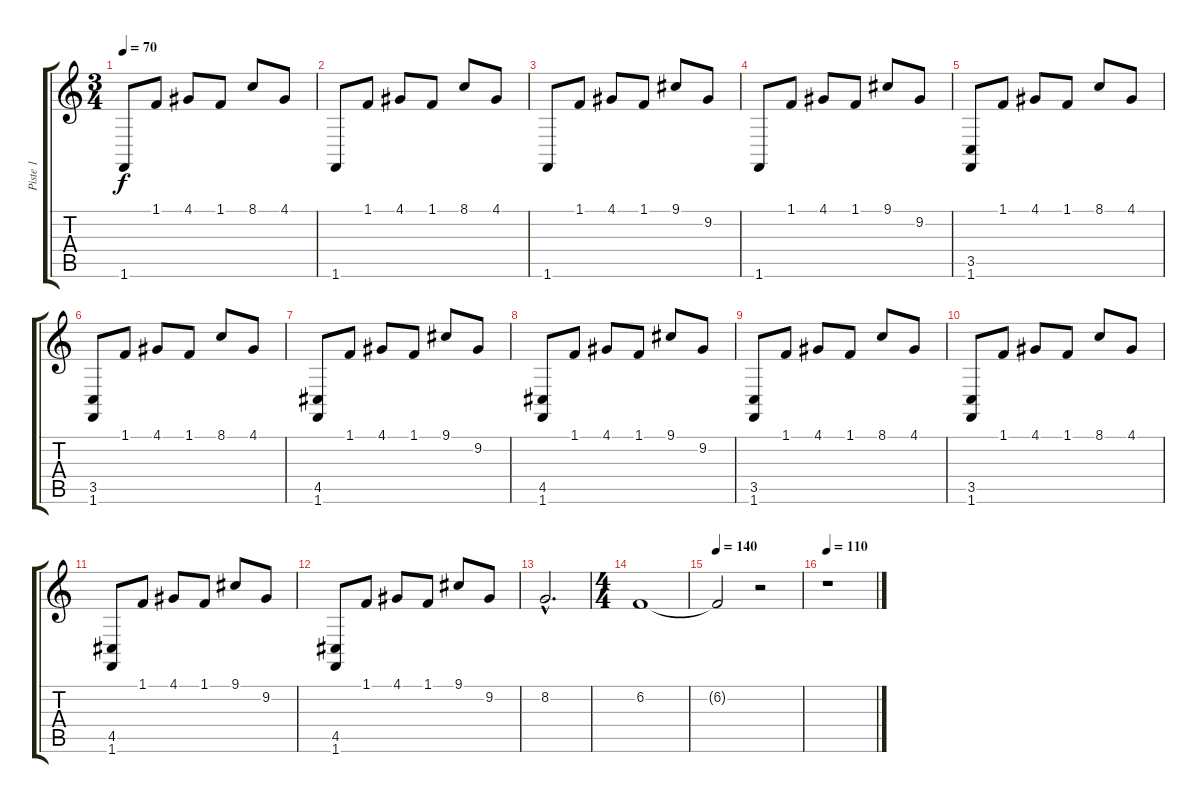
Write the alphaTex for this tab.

\track ("Piste 1" "Piste 1") {instrument brightacousticpiano}
\staff {score tabs}
\tuning (E4 B3 G3 D3 A2 E2) {hide}
\ts (3 4)
\tempo 70
\clef g2
\ks c
1.6.8{dy f instrument brightacousticpiano} 1.1.8 4.1.8 1.1.8 8.1.8 4.1.8 |
1.6.8 1.1.8 4.1.8 1.1.8 8.1.8 4.1.8 |
1.6.8 1.1.8 4.1.8 1.1.8 9.1.8 9.2.8 |
1.6.8 1.1.8 4.1.8 1.1.8 9.1.8 9.2.8 |
(3.5 1.6).8 1.1.8 4.1.8 1.1.8 8.1.8 4.1.8 |
(3.5 1.6).8 1.1.8 4.1.8 1.1.8 8.1.8 4.1.8 |
(4.5 1.6).8 1.1.8 4.1.8 1.1.8 9.1.8 9.2.8 |
(4.5 1.6).8 1.1.8 4.1.8 1.1.8 9.1.8 9.2.8 |
(3.5 1.6).8{volume 13} 1.1.8{volume 13} 4.1.8{volume 14} 1.1.8{volume 14} 8.1.8{volume 14} 4.1.8{volume 14} |
(3.5 1.6).8{volume 14} 1.1.8{volume 14} 4.1.8{volume 14} 1.1.8{volume 15} 8.1.8{volume 15} 4.1.8{volume 15} |
(4.5 1.6).8{volume 15} 1.1.8{volume 16} 4.1.8{volume 16} 1.1.8{volume 16} 9.1.8{volume 16} 9.2.8 |
(4.5 1.6).8 1.1.8 4.1.8 1.1.8 9.1.8 9.2.8 |
8.2{hac}.2{d} |
\ts (4 4)
6.2.1 |
\tempo 140
6.2{t}.2 r.2 |
\tempo 110
r.1
